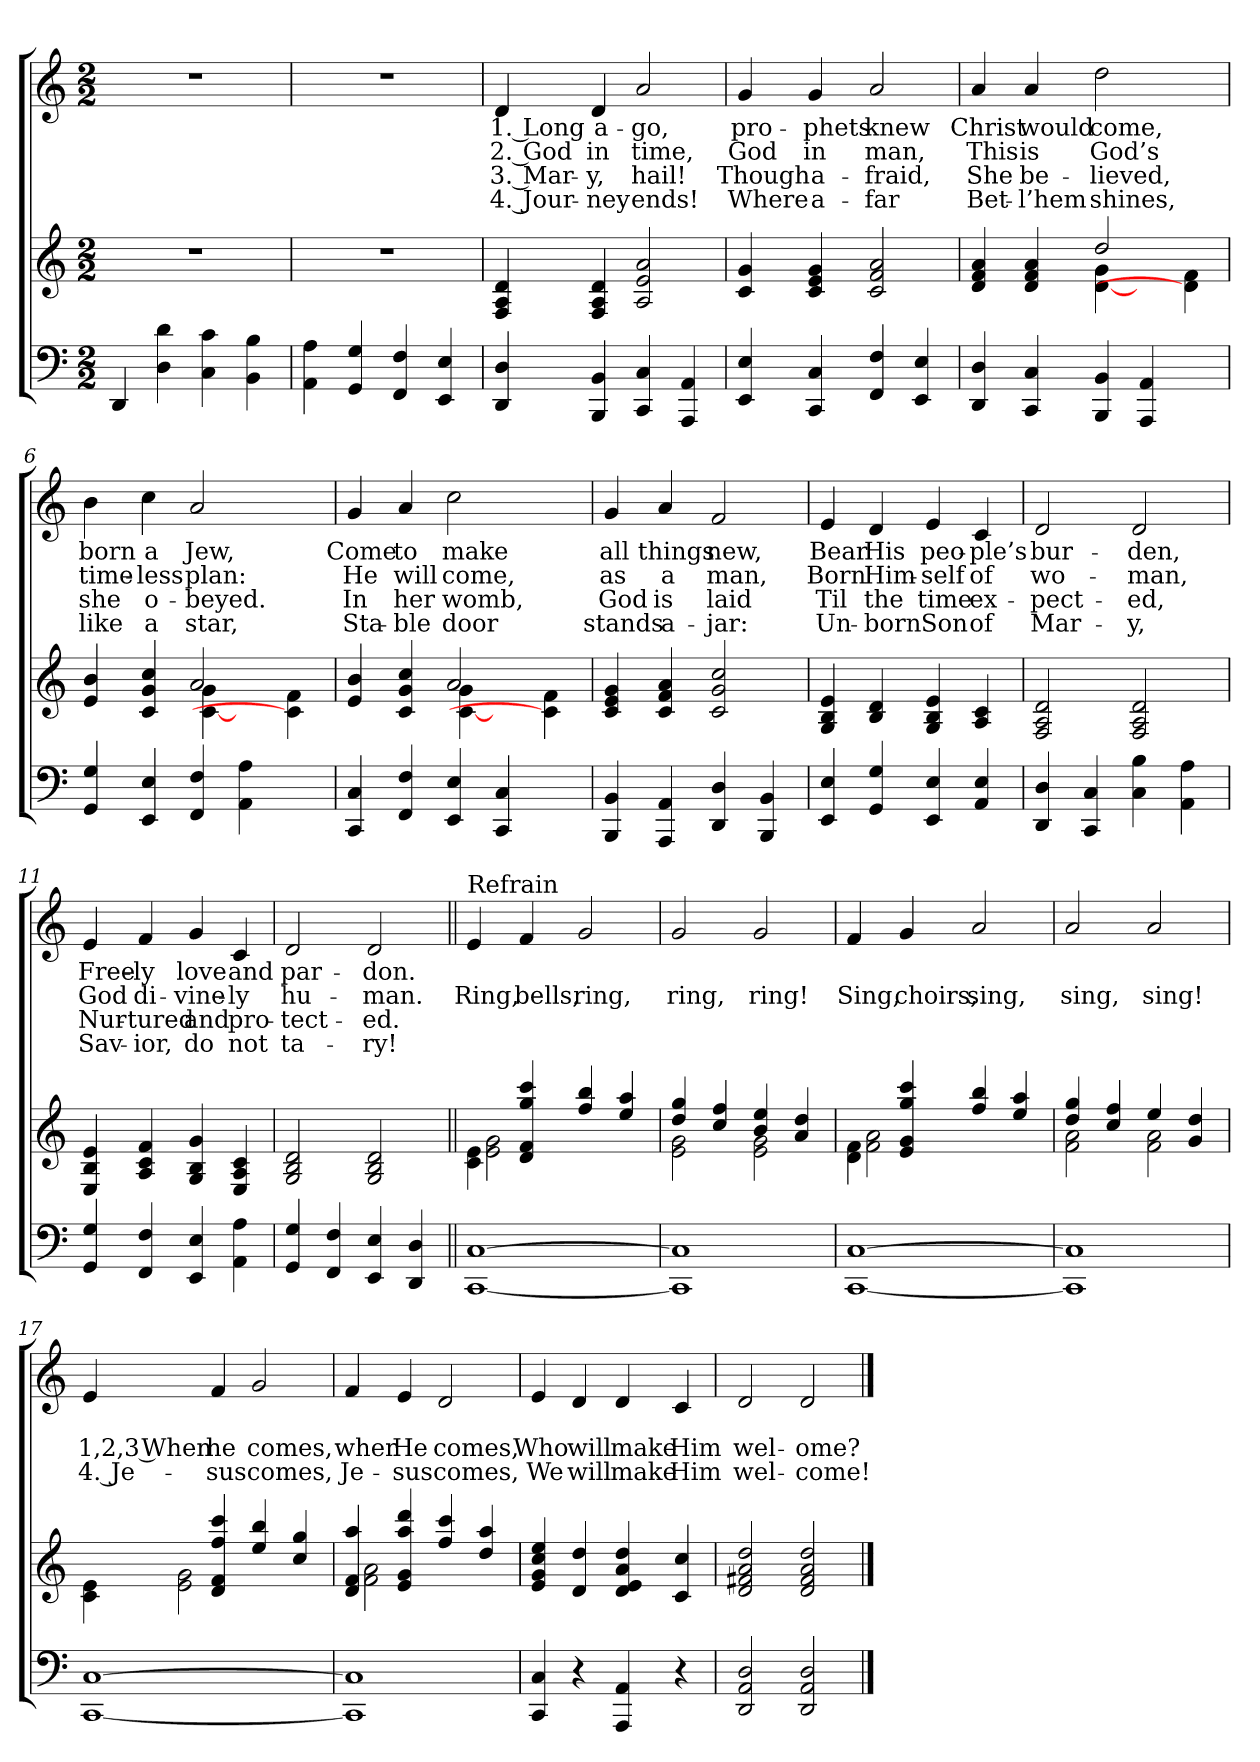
**kern	**kern	**kern	**text	**text	**text	**text
*part3	*part2	*part1	*part1	*part1	*part1	*part1
*staff3	*staff2	*staff1	*staff1	*staff1	*staff1	*staff1
*clefF4	*clefG2	*clefG2	*	*	*	*
*k[]	*k[]	*k[]	*	*	*	*
*M2/2	*M2/2	*M2/2	*	*	*	*
*MM110	*MM110	*MM110	*	*	*	*
=1	=1	=1	=1	=1	=1	=1
4DD/	1r	1r	.	.	.	.
4D\ 4d\	.	.	.	.	.	.
4C\ 4c\	.	.	.	.	.	.
4BB\ 4B\	.	.	.	.	.	.
=2	=2	=2	=2	=2	=2	=2
4AA\ 4A\	1r	1r	.	.	.	.
4GG/ 4G/	.	.	.	.	.	.
4FF/ 4F/	.	.	.	.	.	.
4EE/ 4E/	.	.	.	.	.	.
=3	=3	=3	=3	=3	=3	=3
!	!	!	!LO:LY:b	!LO:LY:b	!LO:LY:b	!LO:LY:b
4DD/ 4D/	4F/ 4A/ 4d/	4d/	1. Long	2. God	3. Mar-	4. Jour-
!	!	!	!LO:LY:b	!LO:LY:b	!LO:LY:b	!LO:LY:b
4BBB/ 4BB/	4F/ 4A/ 4d/	4d/	a-	in	-y,	-ney
!	!	!	!LO:LY:b	!LO:LY:b	!LO:LY:b	!LO:LY:b
4CC/ 4C/	2A/ 2e/ 2a/	2a/	-go,	time,	hail!	ends!
4AAA/ 4AA/	.	.	.	.	.	.
=4	=4	=4	=4	=4	=4	=4
!	!	!	!LO:LY:b	!LO:LY:b	!LO:LY:b	!LO:LY:b
4EE/ 4E/	4c/ 4g/	4g/	pro-	God	Though	Where
!	!	!	!LO:LY:b	!LO:LY:b	!LO:LY:b	!LO:LY:b
4CC/ 4C/	4c/ 4e/ 4g/	4g/	-phets	in	a-	a-
!	!	!	!LO:LY:b	!LO:LY:b	!LO:LY:b	!LO:LY:b
4FF/ 4F/	2c/ 2f/ 2a/	2a/	knew	man,	-fraid,	-far
4EE/ 4E/	.	.	.	.	.	.
=5	=5	=5	=5	=5	=5	=5
*	*^	*	*	*	*	*
!	!	!	!	!LO:LY:b	!LO:LY:b	!LO:LY:b	!LO:LY:b
4DD/ 4D/	4d/ 4f/ 4a/	2ryy	4a/	Christ	This	She	Bet-
!	!	!	!	!LO:LY:b	!LO:LY:b	!LO:LY:b	!LO:LY:b
4CC/ 4C/	4d/ 4f/ 4a/	.	4a/	would	is	be-	-l’hem
!	!	!	!	!LO:LY:b	!LO:LY:b	!LO:LY:b	!LO:LY:b
4BBB/ 4BB/	2dd/	[4d\ 4g\	2dd\	come,	God’s	-lieved,	shines,
4AAA/ 4AA/	.	2ryy	.	.	.	.	.
4ryy	4d\] 4f\	.	4ryy	.	.	.	.
!!LO:LB:g=z
=6	=6	=6	=6	=6	=6	=6	=6
!	!	!	!	!LO:LY:b	!LO:LY:b	!LO:LY:b	!LO:LY:b
4GG/ 4G/	4e/ 4b/	2ryy	4b\	born	time-	she	like
!	!	!	!	!LO:LY:b	!LO:LY:b	!LO:LY:b	!LO:LY:b
4EE/ 4E/	4c/ 4g/ 4cc/	.	4cc\	a	-less	o-	a
!	!	!	!	!LO:LY:b	!LO:LY:b	!LO:LY:b	!LO:LY:b
4FF/ 4F/	2a/	[4c\ 4g\	2a/	Jew,	plan:	-beyed.	star,
4AA\ 4A\	.	2ryy	.	.	.	.	.
4ryy	4c\] 4f\	.	4ryy	.	.	.	.
=7	=7	=7	=7	=7	=7	=7	=7
!	!	!	!	!LO:LY:b	!LO:LY:b	!LO:LY:b	!LO:LY:b
4CC/ 4C/	4e/ 4b/	2ryy	4g/	Come	He	In	Sta-
!	!	!	!	!LO:LY:b	!LO:LY:b	!LO:LY:b	!LO:LY:b
4FF/ 4F/	4c/ 4g/ 4cc/	.	4a/	to	will	her	-ble
!	!	!	!	!LO:LY:b	!LO:LY:b	!LO:LY:b	!LO:LY:b
4EE/ 4E/	2a/	[4c\ 4g\	2cc\	make	come,	womb,	door
4CC/ 4C/	.	2ryy	.	.	.	.	.
4ryy	4c\] 4f\	.	4ryy	.	.	.	.
*	*v	*v	*	*	*	*	*
=8	=8	=8	=8	=8	=8	=8
!	!	!	!LO:LY:b	!LO:LY:b	!LO:LY:b	!LO:LY:b
4BBB/ 4BB/	4c/ 4e/ 4g/	4g/	all	as	God	stands
!	!	!	!LO:LY:b	!LO:LY:b	!LO:LY:b	!LO:LY:b
4AAA/ 4AA/	4c/ 4f/ 4a/	4a/	things	a	is	a-
!	!	!	!LO:LY:b	!LO:LY:b	!LO:LY:b	!LO:LY:b
4DD/ 4D/	2c/ 2g/ 2cc/	2f/	new,	man,	laid	-jar:
4BBB/ 4BB/	.	.	.	.	.	.
=9	=9	=9	=9	=9	=9	=9
!	!	!	!LO:LY:b	!LO:LY:b	!LO:LY:b	!LO:LY:b
4EE/ 4E/	4G/ 4B/ 4e/	4e/	Bear	Born	Til	Un-
!	!	!	!LO:LY:b	!LO:LY:b	!LO:LY:b	!LO:LY:b
4GG/ 4G/	4B/ 4d/	4d/	His	Him-	the	-born
!	!	!	!LO:LY:b	!LO:LY:b	!LO:LY:b	!LO:LY:b
4EE/ 4E/	4G/ 4B/ 4e/	4e/	peo-	-self	time	Son
!	!	!	!LO:LY:b	!LO:LY:b	!LO:LY:b	!LO:LY:b
4AA/ 4E/	4A/ 4c/	4c/	-ple’s	of	ex-	of
=10	=10	=10	=10	=10	=10	=10
!	!	!	!LO:LY:b	!LO:LY:b	!LO:LY:b	!LO:LY:b
4DD/ 4D/	2F/ 2A/ 2d/	2d/	bur-	wo-	-pect-	Mar-
4CC/ 4C/	.	.	.	.	.	.
!	!	!	!LO:LY:b	!LO:LY:b	!LO:LY:b	!LO:LY:b
4C\ 4B\	2F/ 2A/ 2d/	2d/	-den,	-man,	-ed,	-y,
4AA\ 4A\	.	.	.	.	.	.
!!LO:LB:g=z
=11	=11	=11	=11	=11	=11	=11
!	!	!	!LO:LY:b	!LO:LY:b	!LO:LY:b	!LO:LY:b
4GG/ 4G/	4E/ 4B/ 4e/	4e/	Free-	God	Nur-	Sav-
!	!	!	!LO:LY:b	!LO:LY:b	!LO:LY:b	!LO:LY:b
4FF/ 4F/	4A/ 4c/ 4f/	4f/	-ly	di-	-tured	-ior,
!	!	!	!LO:LY:b	!LO:LY:b	!LO:LY:b	!LO:LY:b
4EE/ 4E/	4G/ 4B/ 4g/	4g/	love	-vine-	and	do
!	!	!	!LO:LY:b	!LO:LY:b	!LO:LY:b	!LO:LY:b
4AA\ 4A\	4E/ 4A/ 4c/	4c/	and	-ly	pro-	not
=12	=12	=12	=12	=12	=12	=12
!	!	!	!LO:LY:b	!LO:LY:b	!LO:LY:b	!LO:LY:b
4GG/ 4G/	2G/ 2B/ 2d/	2d/	par-	hu-	-tect-	ta-
4FF/ 4F/	.	.	.	.	.	.
!	!	!	!LO:LY:b	!LO:LY:b	!LO:LY:b	!LO:LY:b
4EE/ 4E/	2G/ 2B/ 2d/	2d/	-don.	-man.	-ed.	-ry!
4DD/ 4D/	.	.	.	.	.	.
=13||	=13||	=13||	=13||	=13||	=13||	=13||
*	*^	*	*	*	*	*
!	!	!	!LO:TX:a:t=Refrain	!	!	!	!
!	!	!	!	!	!LO:LY:b	!LO:LY:b	!
[1CC [1C	4c\ 4e\	4ryy	4e/	.	Ring,	.	.
!	!	!	!	!	!LO:LY:b	!LO:LY:b	!
.	4d/ 4f/ 4gg/ 4ccc/	2e\ 2g\	4f/	.	bells,	.	.
!	!	!	!	!	!LO:LY:b	!LO:LY:b	!
.	4ff/ 4bb/	.	2g/	.	ring,	.	.
.	4ee/ 4aa/	4ryy	.	.	.	.	.
=14	=14	=14	=14	=14	=14	=14	=14
!	!	!	!	!	!LO:LY:b	!LO:LY:b	!
1CC] 1C]	4dd/ 4gg/	2e\ 2g\	2g/	.	ring,	.	.
.	4cc/ 4ff/	.	.	.	.	.	.
!	!	!	!	!	!LO:LY:b	!LO:LY:b	!
.	4b/ 4ee/	2e\ 2g\	2g/	.	ring!	.	.
.	4a/ 4dd/	.	.	.	.	.	.
=15	=15	=15	=15	=15	=15	=15	=15
!	!	!	!	!	!LO:LY:b	!LO:LY:b	!
[1CC [1C	4d\ 4f\	4ryy	4f/	.	Sing,	.	.
!	!	!	!	!	!LO:LY:b	!LO:LY:b	!
.	4e/ 4g/ 4gg/ 4ccc/	2f\ 2a\	4g/	.	choirs,	.	.
!	!	!	!	!	!LO:LY:b	!LO:LY:b	!
.	4ff/ 4bb/	.	2a/	.	sing,	.	.
.	4ee/ 4aa/	4ryy	.	.	.	.	.
=16	=16	=16	=16	=16	=16	=16	=16
!	!	!	!	!	!LO:LY:b	!LO:LY:b	!
1CC] 1C]	4dd/ 4gg/	2f\ 2a\	2a/	.	sing,	.	.
.	4cc/ 4ff/	.	.	.	.	.	.
!	!	!	!	!	!LO:LY:b	!LO:LY:b	!
.	4ee/	2f\ 2a\	2a/	.	sing!	.	.
.	4g/ 4dd/	.	.	.	.	.	.
!!LO:PB:g=z
=17	=17	=17	=17	=17	=17	=17	=17
!	!	!	!	!	!LO:LY:b	!LO:LY:b	!
[1CC [1C	4c\ 4e\	4ryy	4e/	.	1,2,3 When	4. Je-	.
!	!	!	!	!	!LO:LY:b	!LO:LY:b	!
.	4d/ 4f/ 4ff/ 4ccc/	2e\ 2g\	4f/	.	he	-sus	.
!	!	!	!	!	!LO:LY:b	!LO:LY:b	!
.	4ee/ 4bb/	.	2g/	.	comes,	comes,	.
.	4cc/ 4gg/	4ryy	.	.	.	.	.
=18	=18	=18	=18	=18	=18	=18	=18
!	!	!	!	!	!LO:LY:b	!LO:LY:b	!
1CC] 1C]	4d/ 4f/ 4aa/	4ryy	4f/	.	when	Je-	.
!	!	!	!	!	!LO:LY:b	!LO:LY:b	!
.	4e/ 4g/ 4aa/ 4ddd/	2f\ 2a\	4e/	.	He	-sus	.
!	!	!	!	!	!LO:LY:b	!LO:LY:b	!
.	4ff/ 4ccc/	.	2d/	.	comes,	comes,	.
.	4dd/ 4aa/	4ryy	.	.	.	.	.
=19	=19	=19	=19	=19	=19	=19	=19
!	!	!	!	!	!LO:LY:b	!LO:LY:b	!
*	*v	*v	*	*	*	*	*
4CC/ 4C/	4e/ 4g/ 4cc/ 4ee/	4e/	.	Who	We	.
!	!	!	!	!LO:LY:b	!LO:LY:b	!
4r	4d/ 4dd/	4d/	.	will	will	.
!	!	!	!	!LO:LY:b	!LO:LY:b	!
4AAA/ 4AA/	4d/ 4e/ 4a/ 4dd/	4d/	.	make	make	.
!	!	!	!	!LO:LY:b	!LO:LY:b	!
4r	4c/ 4cc/	4c/	.	Him	Him	.
=20	=20	=20	=20	=20	=20	=20
!	!	!	!	!LO:LY:b	!LO:LY:b	!
2DD/ 2AA/ 2D/	2d/ 2f#X/ 2a/ 2dd/	2d/	.	wel-	wel-	.
!	!	!	!	!LO:LY:b	!LO:LY:b	!
2DD/ 2AA/ 2D/	2d/ 2f#/ 2a/ 2dd/	2d/	.	-ome?	-come!	.
==	==	==	==	==	==	==
*-	*-	*-	*-	*-	*-	*-
